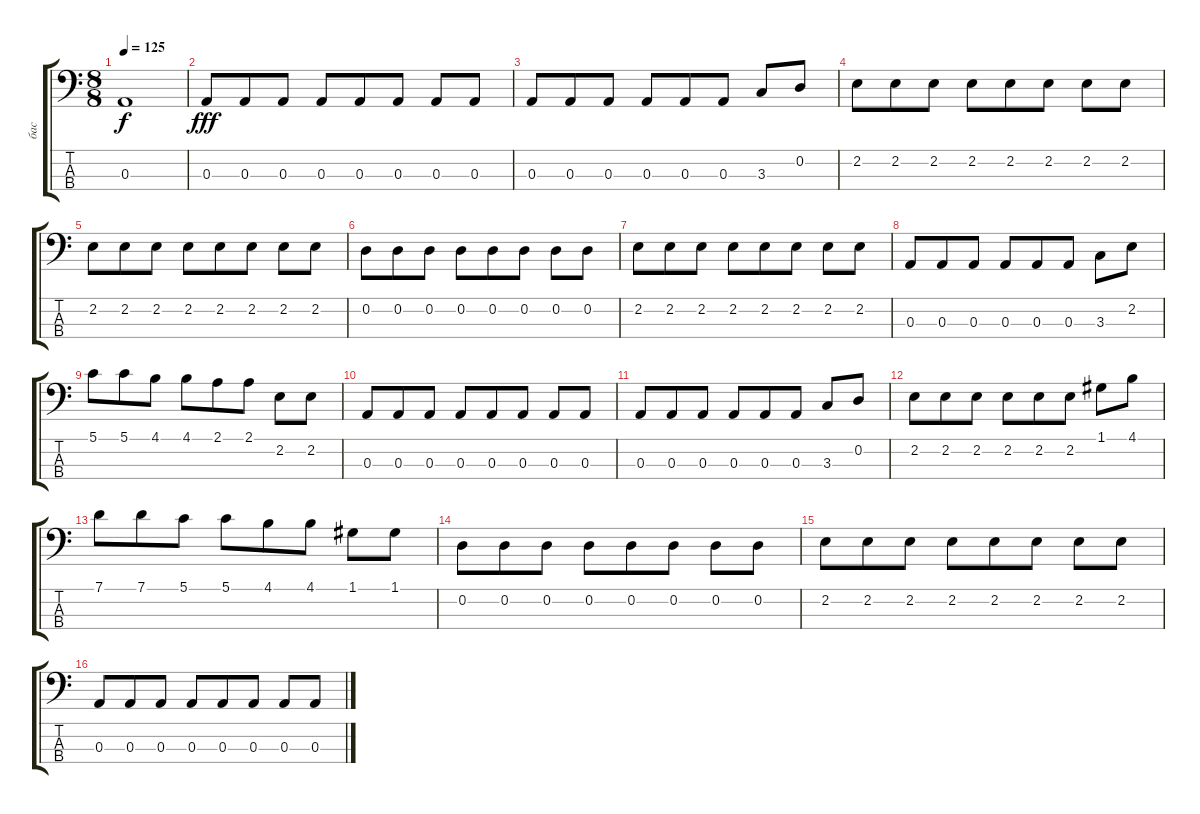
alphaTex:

\track ("бас" "бас") {instrument fretlessbass}
\staff {score tabs}
\tuning (G2 D2 A1 E1) {hide}
\ts (8 8)
\tempo 125
\clef f4
\ks c
0.3{t}.1{dy f} |
0.3.8{dy fff} 0.3.8 0.3.8 0.3.8 0.3.8 0.3.8 0.3.8 0.3.8 |
0.3.8 0.3.8 0.3.8 0.3.8 0.3.8 0.3.8 3.3.8 0.2.8 |
2.2.8 2.2.8 2.2.8 2.2.8 2.2.8 2.2.8 2.2.8 2.2.8 |
2.2.8 2.2.8 2.2.8 2.2.8 2.2.8 2.2.8 2.2.8 2.2.8 |
0.2.8 0.2.8 0.2.8 0.2.8 0.2.8 0.2.8 0.2.8 0.2.8 |
2.2.8 2.2.8 2.2.8 2.2.8 2.2.8 2.2.8 2.2.8 2.2.8 |
0.3.8 0.3.8 0.3.8 0.3.8 0.3.8 0.3.8 3.3.8 2.2.8 |
5.1.8 5.1.8 4.1.8 4.1.8 2.1.8 2.1.8 2.2.8 2.2.8 |
0.3.8 0.3.8 0.3.8 0.3.8 0.3.8 0.3.8 0.3.8 0.3.8 |
0.3.8 0.3.8 0.3.8 0.3.8 0.3.8 0.3.8 3.3.8 0.2.8 |
2.2.8 2.2.8 2.2.8 2.2.8 2.2.8 2.2.8 1.1.8 4.1.8 |
7.1.8 7.1.8 5.1.8 5.1.8 4.1.8 4.1.8 1.1.8 1.1.8 |
0.2.8 0.2.8 0.2.8 0.2.8 0.2.8 0.2.8 0.2.8 0.2.8 |
2.2.8 2.2.8 2.2.8 2.2.8 2.2.8 2.2.8 2.2.8 2.2.8 |
0.3.8 0.3.8 0.3.8 0.3.8 0.3.8 0.3.8 0.3.8 0.3.8
